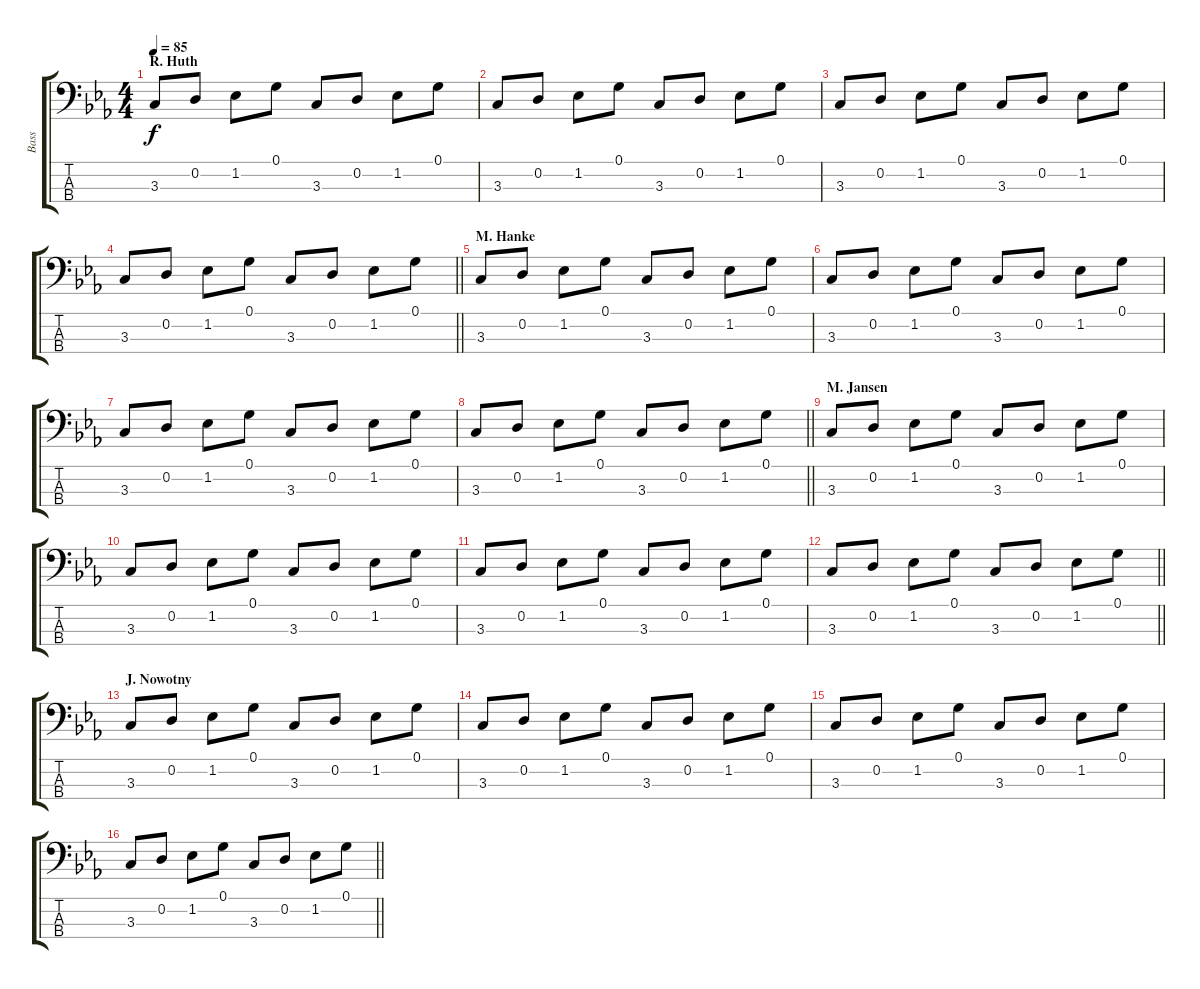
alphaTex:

\track ("Bass" "Bass") {instrument electricbassfinger}
\staff {score tabs}
\tuning (G2 D2 A1 E1) {hide}
\ts (4 4)
\section ("" "R. Huth")
\tempo 85
\clef f4
\ks cminor
3.3.8{dy f} 0.2.8 1.2.8 0.1.8 3.3.8 0.2.8 1.2.8 0.1.8 |
3.3.8 0.2.8 1.2.8 0.1.8 3.3.8 0.2.8 1.2.8 0.1.8 |
3.3.8 0.2.8 1.2.8 0.1.8 3.3.8 0.2.8 1.2.8 0.1.8 |
\barLineRight lightlight
3.3.8 0.2.8 1.2.8 0.1.8 3.3.8 0.2.8 1.2.8 0.1.8 |
\section ("" "M. Hanke")
3.3.8 0.2.8 1.2.8 0.1.8 3.3.8 0.2.8 1.2.8 0.1.8 |
3.3.8 0.2.8 1.2.8 0.1.8 3.3.8 0.2.8 1.2.8 0.1.8 |
3.3.8 0.2.8 1.2.8 0.1.8 3.3.8 0.2.8 1.2.8 0.1.8 |
\barLineRight lightlight
3.3.8 0.2.8 1.2.8 0.1.8 3.3.8 0.2.8 1.2.8 0.1.8 |
\section ("" "M. Jansen")
3.3.8 0.2.8 1.2.8 0.1.8 3.3.8 0.2.8 1.2.8 0.1.8 |
3.3.8 0.2.8 1.2.8 0.1.8 3.3.8 0.2.8 1.2.8 0.1.8 |
3.3.8 0.2.8 1.2.8 0.1.8 3.3.8 0.2.8 1.2.8 0.1.8 |
\barLineRight lightlight
3.3.8 0.2.8 1.2.8 0.1.8 3.3.8 0.2.8 1.2.8 0.1.8 |
\section ("" "J. Nowotny")
3.3.8 0.2.8 1.2.8 0.1.8 3.3.8 0.2.8 1.2.8 0.1.8 |
3.3.8 0.2.8 1.2.8 0.1.8 3.3.8 0.2.8 1.2.8 0.1.8 |
3.3.8 0.2.8 1.2.8 0.1.8 3.3.8 0.2.8 1.2.8 0.1.8 |
\barLineRight lightlight
3.3.8 0.2.8 1.2.8 0.1.8 3.3.8 0.2.8 1.2.8 0.1.8
